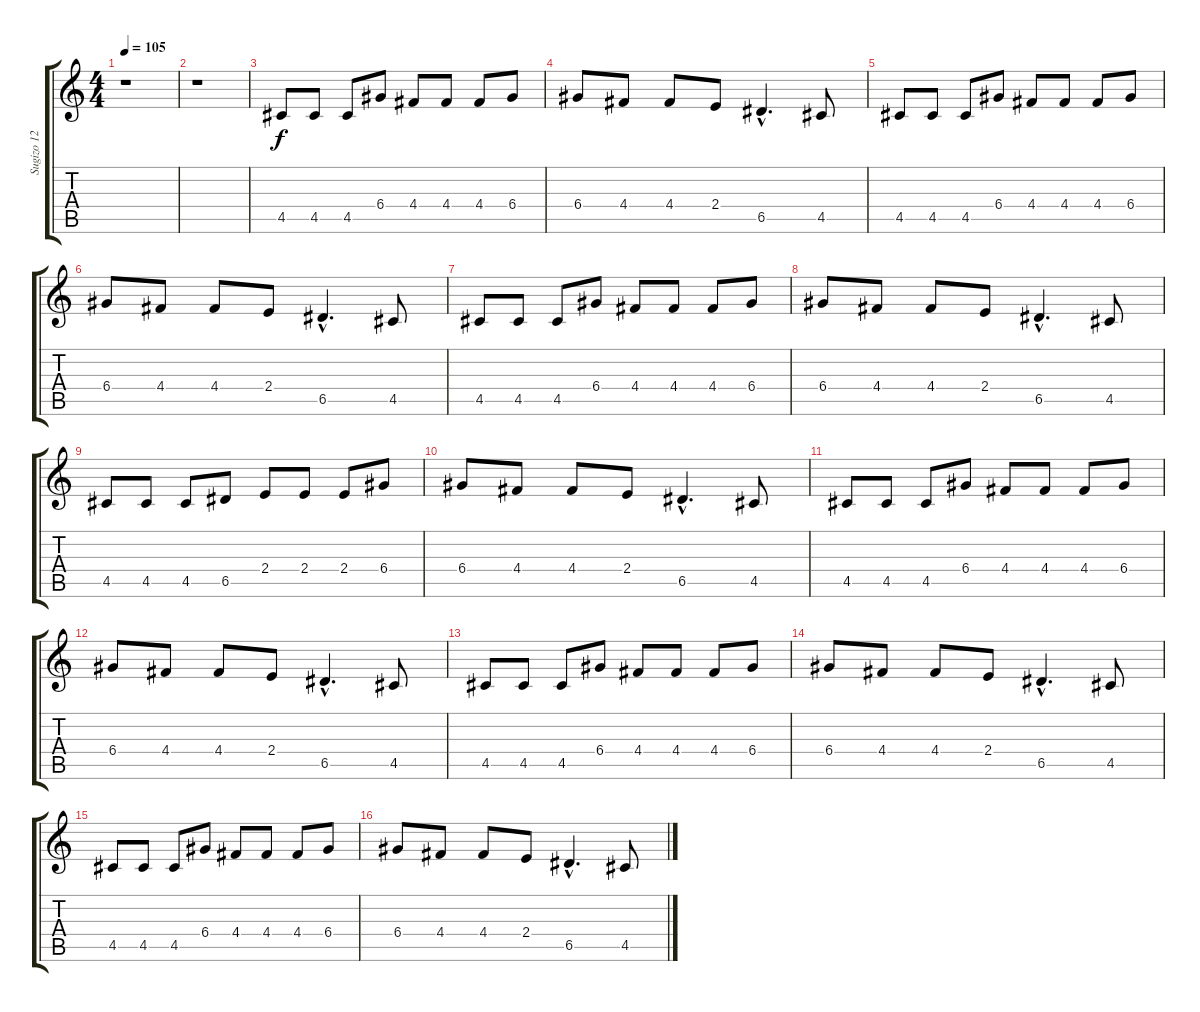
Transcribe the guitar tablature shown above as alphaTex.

\track ("Sugizo 12 String" "Sugizo 12 ") {instrument overdrivenguitar}
\staff {score tabs}
\tuning (E4 B3 G3 D3 A2 E2) {hide}
\ts (4 4)
\tempo 105
\clef g2
\ks c
r.1{dy f} |
r.1 |
4.5.8{volume 15 instrument overdrivenguitar} 4.5.8 4.5.8 6.4.8 4.4.8 4.4.8 4.4.8 6.4.8 |
6.4.8 4.4.8 4.4.8 2.4.8 6.5{hac}.4{d} 4.5.8 |
4.5.8 4.5.8 4.5.8 6.4.8 4.4.8 4.4.8 4.4.8 6.4.8 |
6.4.8 4.4.8 4.4.8 2.4.8 6.5{hac}.4{d} 4.5.8 |
4.5.8 4.5.8 4.5.8 6.4.8 4.4.8 4.4.8 4.4.8 6.4.8 |
6.4.8 4.4.8 4.4.8 2.4.8 6.5{hac}.4{d} 4.5.8 |
4.5.8 4.5.8 4.5.8 6.5.8 2.4.8 2.4.8 2.4.8 6.4.8 |
6.4.8 4.4.8 4.4.8 2.4.8 6.5{hac}.4{d} 4.5.8 |
4.5.8 4.5.8 4.5.8 6.4.8 4.4.8 4.4.8 4.4.8 6.4.8 |
6.4.8 4.4.8 4.4.8 2.4.8 6.5{hac}.4{d} 4.5.8 |
4.5.8 4.5.8 4.5.8 6.4.8 4.4.8 4.4.8 4.4.8 6.4.8 |
6.4.8 4.4.8 4.4.8 2.4.8 6.5{hac}.4{d} 4.5.8 |
4.5.8 4.5.8 4.5.8 6.4.8 4.4.8 4.4.8 4.4.8 6.4.8 |
6.4.8 4.4.8 4.4.8 2.4.8 6.5{hac}.4{d} 4.5.8
